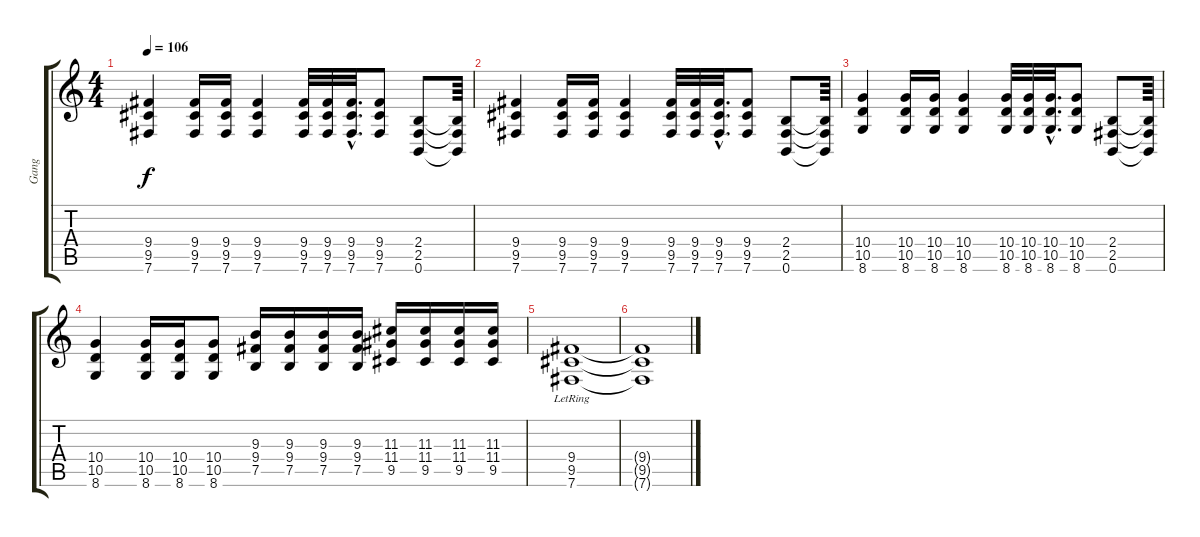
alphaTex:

\track ("Gang" "Gang") {instrument distortionguitar}
\staff {score tabs}
\tuning (B3 Gb3 D3 A2 E2 B1) {hide}
\ts (4 4)
\tempo 106
\clef g2
\ks c
(9.4 9.5 7.6).4{dy f} (9.4 9.5 7.6).16 (9.4 9.5 7.6).16 (9.4 9.5 7.6).4 (9.4 9.5 7.6).32 (9.4 9.5 7.6).32 (9.4{hac} 9.5{hac} 7.6{hac}).32{d} (9.4 9.5 7.6).8 (2.4 2.5 0.6).8 (2.4{t} 2.5{t} 0.6{t}).64 |
(9.4 9.5 7.6).4 (9.4 9.5 7.6).16 (9.4 9.5 7.6).16 (9.4 9.5 7.6).4 (9.4 9.5 7.6).32 (9.4 9.5 7.6).32 (9.4{hac} 9.5{hac} 7.6{hac}).32{d} (9.4 9.5 7.6).8 (2.4 2.5 0.6).8 (2.4{t} 2.5{t} 0.6{t}).64 |
(10.4 10.5 8.6).4 (10.4 10.5 8.6).16 (10.4 10.5 8.6).16 (10.4 10.5 8.6).4 (10.4 10.5 8.6).32 (10.4 10.5 8.6).32 (10.4{hac} 10.5{hac} 8.6{hac}).32{d} (10.4 10.5 8.6).8 (2.4 2.5 0.6).8 (2.4{t} 2.5{t} 0.6{t}).64 |
(10.4 10.5 8.6).4 (10.4 10.5 8.6).16 (10.4 10.5 8.6).16 (10.4 10.5 8.6).8 (9.3 9.4 7.5).16 (9.3 9.4 7.5).16 (9.3 9.4 7.5).16 (9.3 9.4 7.5).16 (11.3 11.4 9.5).16 (11.3 11.4 9.5).16 (11.3 11.4 9.5).16 (11.3 11.4 9.5).16 |
(9.4{lr} 9.5{lr} 7.6).1{volume 6} |
(9.4{t} 9.5{t} 7.6{t}).1{volume 1}
